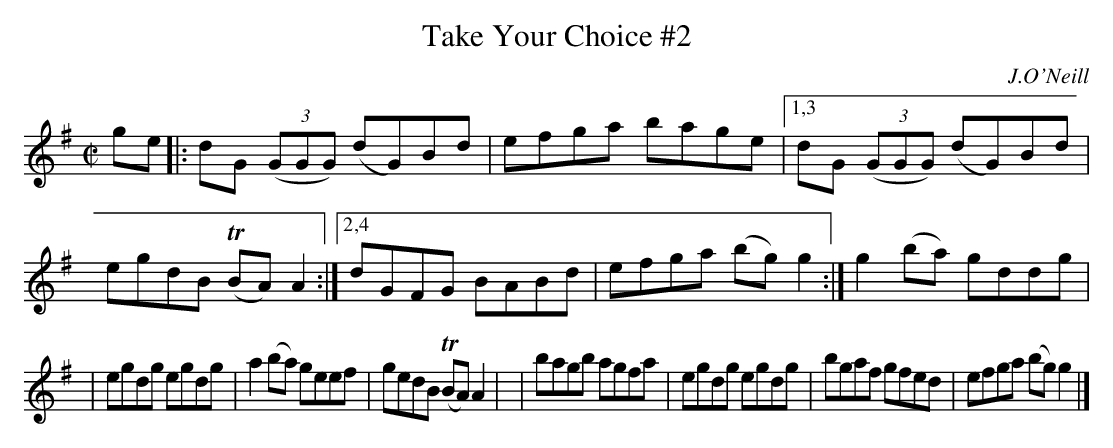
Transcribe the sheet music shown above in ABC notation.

X:1
T: Take Your Choice #2
O: J.O'Neill
M: C|
L: 1/8
K: G
ge |:\
dG (3(GGG) (dG)Bd | efga bage |\
[1,3 dG (3(GGG) (dG)Bd | egdB (TBA)A2 :|\
[2,4 dGFG BABd | efga (bg)g2 :| g2(ba) gddg |
| egdg egdg | a2(ba) geef | gedB (TBA)A2 |\
| bagb agfa | egdg egdg | bgaf gfed | efga (bg)g2 |]
